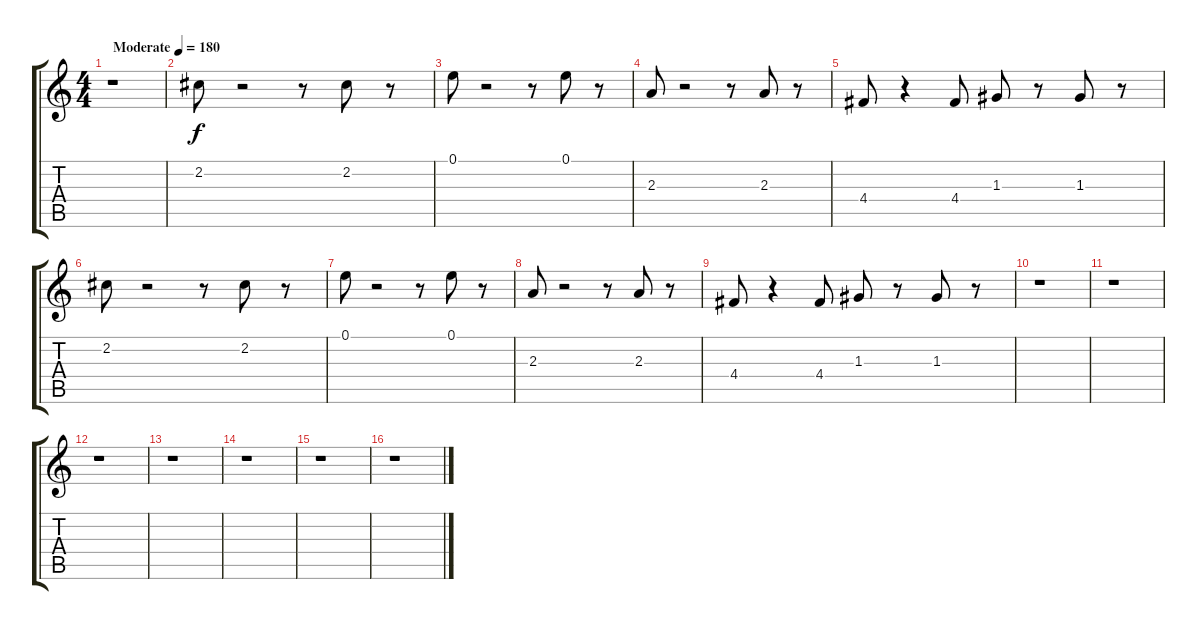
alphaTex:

\track "" {instrument distortionguitar}
\staff {score tabs}
\tuning (E4 B3 G3 D3 A2 E2) {hide}
\ts (4 4)
\tempo (180 "Moderate")
\clef g2
\ks c
r.1{dy f instrument distortionguitar} |
2.2.8 r.2 r.8 2.2.8 r.8 |
0.1.8 r.2 r.8 0.1.8 r.8 |
2.3.8 r.2 r.8 2.3.8 r.8 |
4.4.8 r.4 4.4.8 1.3.8 r.8 1.3.8 r.8 |
2.2.8 r.2 r.8 2.2.8 r.8 |
0.1.8 r.2 r.8 0.1.8 r.8 |
2.3.8 r.2 r.8 2.3.8 r.8 |
4.4.8 r.4 4.4.8 1.3.8 r.8 1.3.8 r.8 |
r.1 |
r.1 |
r.1 |
r.1 |
r.1 |
r.1 |
r.1
